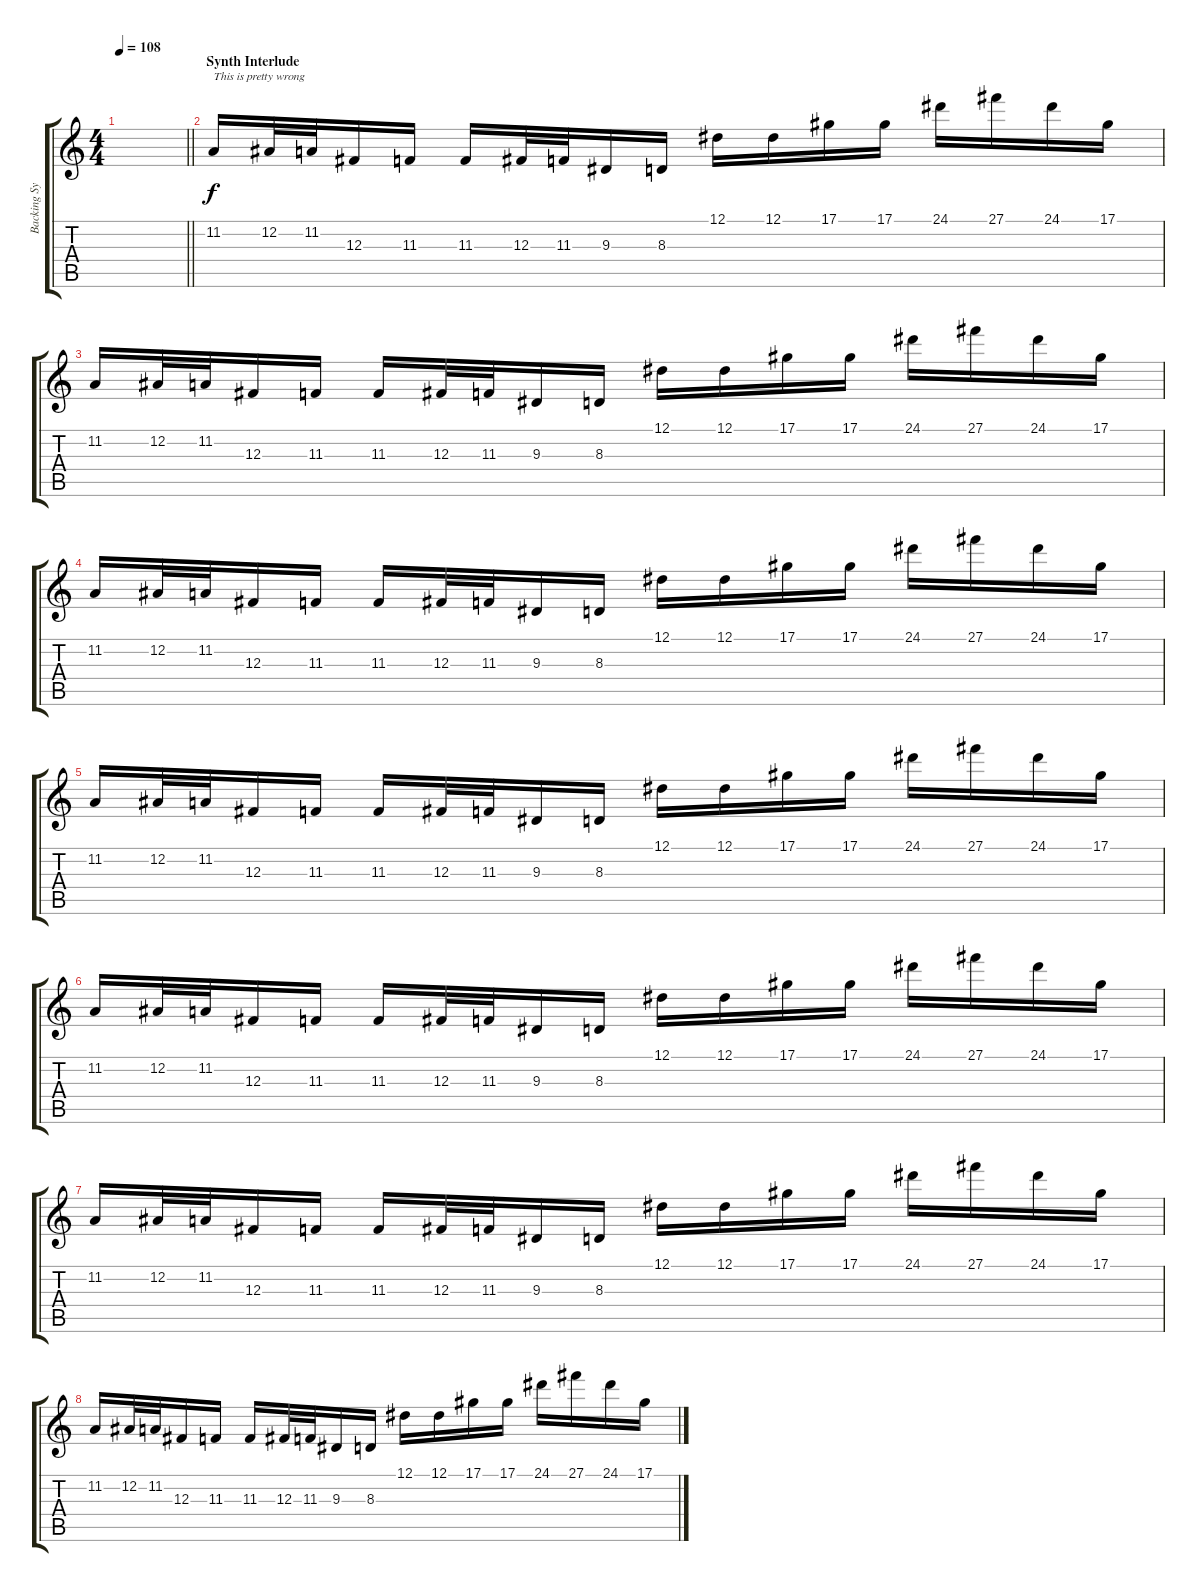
\track ("Backing Synth" "Backing Sy") {instrument pad8sweep}
\staff {score tabs}
\tuning (Eb4 Bb3 Gb3 Db3 Ab2 Eb2) {hide}
\ts (4 4)
\tempo 108
\clef g2
\barLineRight lightlight
\ks c
|
\section ("" "Synth Interlude")
11.2.16{txt "This is pretty wrong" volume 6 instrument orchestralharp} 12.2.32 11.2.32 12.3.16 11.3.16 11.3.16 12.3.32 11.3.32 9.3.16 8.3.16 12.1.16 12.1.16 17.1.16 17.1.16 24.1.16 27.1.16 24.1.16 17.1.16 |
11.2.16 12.2.32 11.2.32 12.3.16 11.3.16 11.3.16 12.3.32 11.3.32 9.3.16 8.3.16 12.1.16 12.1.16 17.1.16 17.1.16 24.1.16 27.1.16 24.1.16 17.1.16 |
11.2.16 12.2.32 11.2.32 12.3.16 11.3.16 11.3.16 12.3.32 11.3.32 9.3.16 8.3.16 12.1.16 12.1.16 17.1.16 17.1.16 24.1.16 27.1.16 24.1.16 17.1.16 |
11.2.16 12.2.32 11.2.32 12.3.16 11.3.16 11.3.16 12.3.32 11.3.32 9.3.16 8.3.16 12.1.16 12.1.16 17.1.16 17.1.16 24.1.16 27.1.16 24.1.16 17.1.16 |
11.2.16 12.2.32 11.2.32 12.3.16 11.3.16 11.3.16 12.3.32 11.3.32 9.3.16 8.3.16 12.1.16 12.1.16 17.1.16 17.1.16 24.1.16 27.1.16 24.1.16 17.1.16 |
11.2.16 12.2.32 11.2.32 12.3.16 11.3.16 11.3.16 12.3.32 11.3.32 9.3.16 8.3.16 12.1.16 12.1.16 17.1.16 17.1.16 24.1.16 27.1.16 24.1.16 17.1.16 |
11.2.16 12.2.32 11.2.32 12.3.16 11.3.16 11.3.16 12.3.32 11.3.32 9.3.16 8.3.16 12.1.16 12.1.16 17.1.16 17.1.16 24.1.16 27.1.16 24.1.16 17.1.16
